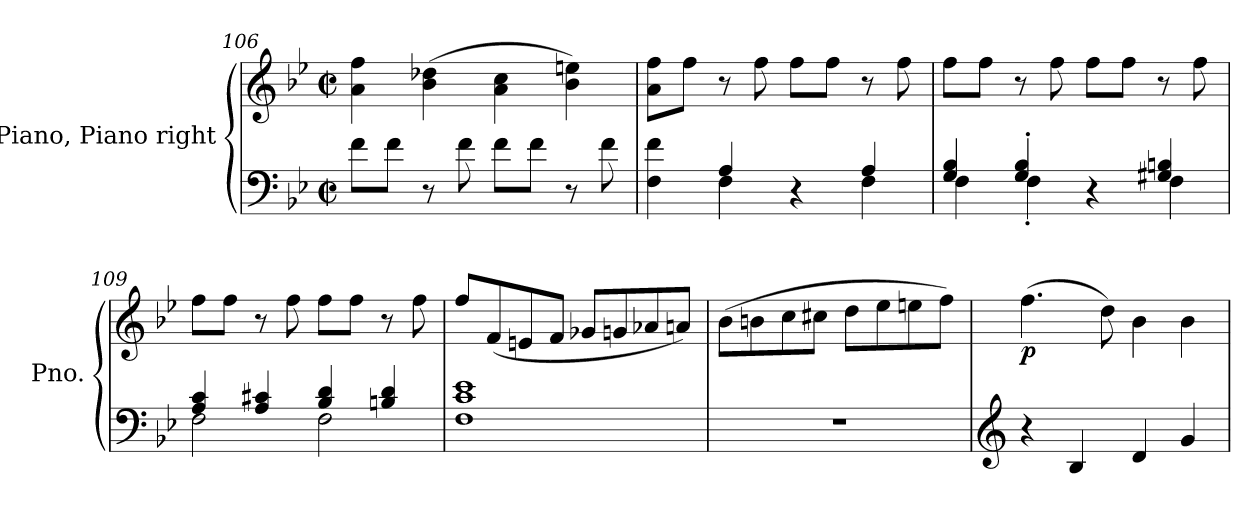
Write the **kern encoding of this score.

**kern	**kern	**dynam
*part1	*part1	*part1
*staff2	*staff1	*staff1/2
*I"Piano, Piano right	*	*
*I'Pno.	*	*
*clefF4	*clefG2	*
*k[b-e-]	*k[b-e-]	*
*M2/2	*M2/2	*
*met(c|)	*met(c|)	*
=106	=106	=106
8f\L	4a\ 4ff\	.
8f\J	.	.
8r	(>4b-\ 4dd-X\	.
8f\	.	.
8f\L	4a\ 4cc\	.
8f\J	.	.
8r	4b-\ 4een\)	.
8f\	.	.
=107	=107	=107
*^	*	*
4F\ 4f\	4ryy	8a\ 8ff\L	.
.	.	8ff\J	.
4A/	4F\	8r	.
.	.	8ff\	.
4r	4ryy	8ff\L	.
.	.	8ff\J	.
4A/	4F\	8r	.
.	.	8ff\	.
=108	=108	=108	=108
4G/ 4B-/	4F\	8ff\L	.
.	.	8ff\J	.
4G/' 4B-/'	4F'\	8r	.
.	.	8ff\	.
4r	4ryy	8ff\L	.
.	.	8ff\J	.
4G#X/ 4Bn/	4F\	8r	.
.	.	8ff\	.
=109	=109	=109	=109
4A/ 4c/	2F\	8ff\L	.
.	.	8ff\J	.
4A/ 4c#X/	.	8r	.
.	.	8ff\	.
4B-/ 4d/	2F\	8ff\L	.
.	.	8ff\J	.
4Bn/ 4d/	.	8r	.
.	.	8ff\	.
*v	*v	*	*
=110	=110	=110
1F 1c 1e-	8ff/L	.
.	(<8f/	.
.	8en/	.
.	8f/J	.
.	8g-X/L	.
.	8gn/	.
.	8a-X/	.
.	8an/J)	.
=111	=111	=111
1r	(>8b-\L	.
.	8bn\	.
.	8cc\	.
.	8cc#X\J	.
.	8dd\L	.
.	8ee-\	.
.	8een\	.
.	8ff\J)	.
=112	=112	=112
*clefG2	*	*
!	!	!LO:DY:b
4r	(>4.ff\	p
4B-/	.	.
.	8dd\)	.
4d/	4b-\	.
4g/	4b-\	.
=	=	=
*-	*-	*-
